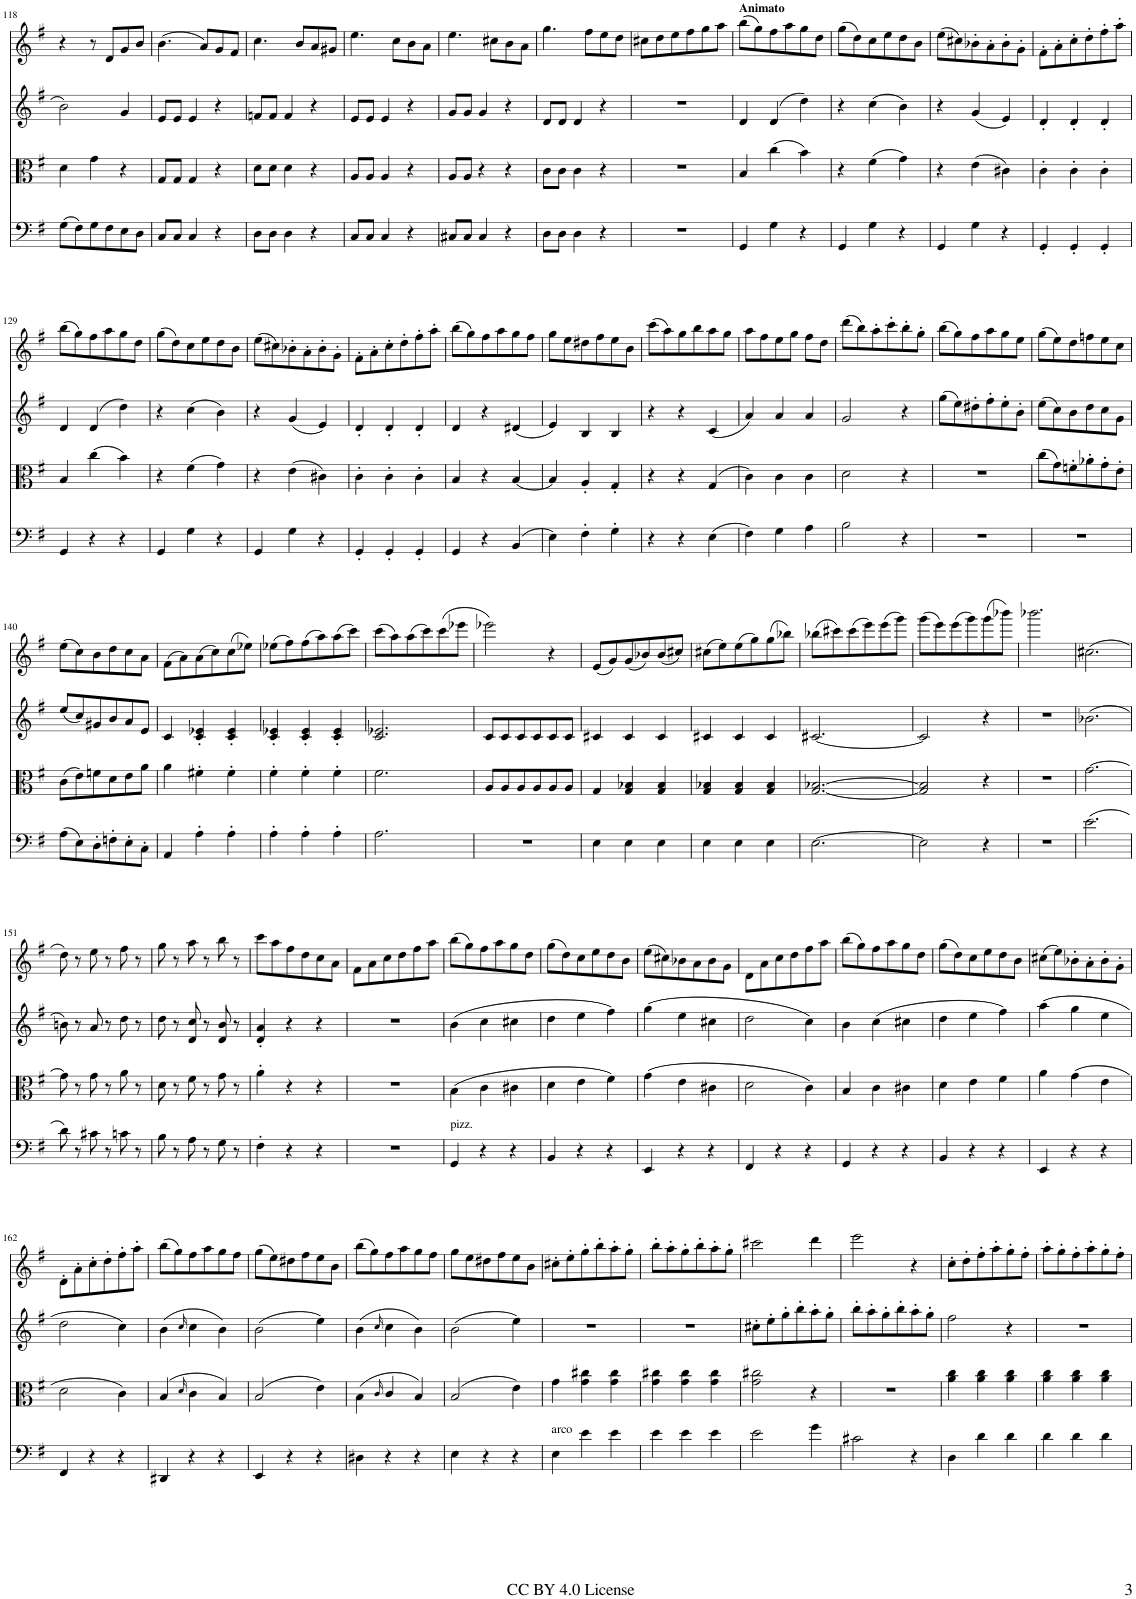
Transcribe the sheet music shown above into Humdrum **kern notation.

**kern	**kern	**kern	**kern
*part4	*part3	*part2	*part1
*staff4	*staff3	*staff2	*staff1
*I"Cello	*I"Viola	*I"Violin II	*I"Violin I
*	*I'Vla	*I'Vln	*I'Vln
!!LO:PB:g=z
*clefF4	*clefC3	*clefG2	*clefG2
*k[f#]	*k[f#]	*k[f#]	*k[f#]
*M3/4	*M3/4	*M3/4	*M3/4
=118	=118	=118	=118
(8G\L	4d\	2b\	4r
8F#\)	.	.	.
8G\	4g\	.	8r
8F#\	.	.	8d/L
8E\	4r	4g/	8g/
8D\J	.	.	8b/J
=119	=119	=119	=119
8C/L	8G/L	8e/L	(4.b\
8C/J	8G/J	8e/J	.
4C/	4G/	4e/	.
.	.	.	8a/L)
4r	4r	4r	8g/
.	.	.	8f#/J
=120	=120	=120	=120
8D\L	8d\L	8fn/L	4.cc\
8D\J	8d\J	8f/J	.
4D\	4d\	4f/	.
.	.	.	8b/L
4r	4r	4r	8a/
.	.	.	8g#X/J
=121	=121	=121	=121
8C/L	8A/L	8e/L	4.ee\
8C/J	8A/J	8e/J	.
4C/	4A/	4e/	.
.	.	.	8cc\L
4r	4r	4r	8b\
.	.	.	8a\J
=122	=122	=122	=122
8C#X/L	8A/L	8g/L	4.ee\
8C#/J	8A/J	8g/J	.
4C#/	4r	4g/	.
.	.	.	8cc#X\L
4r	4r	4r	8b\
.	.	.	8a\J
=123	=123	=123	=123
8D\L	8c\L	8d/L	4.gg\
8D\J	8c\J	8d/J	.
4D\	4c\	4d/	.
.	.	.	8ff#\L
4r	4r	4r	8ee\
.	.	.	8dd\J
=124	=124	=124	=124
2.r	2.r	2.r	8cc#X\L
.	.	.	8dd\
.	.	.	8ee\
.	.	.	8ff#\
.	.	.	8gg\
.	.	.	8aa\J
=125	=125	=125	=125
!	!	!	!LO:TX:a:B:t=Animato
4GG/	4B/	4d/	(8bb\L
.	.	.	8gg\)
4G\	(4cc\	(4d/	8ff#\
.	.	.	8aa\
4r	4b\)	4dd\)	8gg\
.	.	.	8dd\J
=126	=126	=126	=126
4GG/	4r	4r	(8gg\L
.	.	.	8dd\)
4G\	(4f#\	(4cc\	8cc\
.	.	.	8ee\
4r	4g\)	4b\)	8dd\
.	.	.	8b\J
=127	=127	=127	=127
4GG/	4r	4r	(8ee\L
.	.	.	8cc#X\)
4G\	(4e\	(4g/	8b-X'\
.	.	.	8a'\
4r	4c#X\)	4e/)	8b-'\
.	.	.	8g'\J
=128	=128	=128	=128
4GG'/	4c'\	4d'/	8f#'\L
.	.	.	8a'\
4GG'/	4c'\	4d'/	8cc'\
.	.	.	8dd'\
4GG'/	4c'\	4d'/	8ff#'\
.	.	.	8aa'\J
!!LO:LB:g=z
=129	=129	=129	=129
4GG/	4B/	4d/	(8bb\L
.	.	.	8gg\)
4r	(4cc\	(4d/	8ff#\
.	.	.	8aa\
4r	4b\)	4dd\)	8gg\
.	.	.	8dd\J
=130	=130	=130	=130
4GG/	4r	4r	(8gg\L
.	.	.	8dd\)
4G\	(4f#\	(4cc\	8cc\
.	.	.	8ee\
4r	4g\)	4b\)	8dd\
.	.	.	8b\J
=131	=131	=131	=131
4GG/	4r	4r	(8ee\L
.	.	.	8cc#X\)
4G\	(4e\	(4g/	8b-X'\
.	.	.	8a'\
4r	4c#X\)	4e/)	8b-'\
.	.	.	8g'\J
=132	=132	=132	=132
4GG'/	4c'\	4d'/	8f#'\L
.	.	.	8a'\
4GG'/	4c'\	4d'/	8cc'\
.	.	.	8dd'\
4GG'/	4c'\	4d'/	8ff#'\
.	.	.	8aa'\J
=133	=133	=133	=133
4GG/	4B/	4d/	(8bb\L
.	.	.	8gg\)
4r	4r	4r	8ff#\
.	.	.	8aa\
(4BB/	[4B/	(4d#X/	8gg\
.	.	.	8ff#\J
=134	=134	=134	=134
4E\)	4B/]	4e/)	8gg\L
.	.	.	8ee\
4F#'\	4A'/	4B/	8dd#X\
.	.	.	8ff#\
4G'\	4G'/	4B/	8ee\
.	.	.	8b\J
=135	=135	=135	=135
4r	4r	4r	(8ccc\L
.	.	.	8aa\)
4r	4r	4r	8gg\
.	.	.	8bb\
(4E\	(4G/	(4c/	8aa\
.	.	.	8gg\J
=136	=136	=136	=136
4F#\)	4c\)	4a/)	8aa\L
.	.	.	8ff#\
4G\	4c\	4a/	8ee\
.	.	.	8gg\J
4A\	4c\	4a/	8ff#\L
.	.	.	8dd\J
=137	=137	=137	=137
2B\	2d\	2g/	(8ddd\L
.	.	.	8bb\)
.	.	.	8aa'\
.	.	.	8ccc'\
4r	4r	4r	8bb'\
.	.	.	8gg'\J
=138	=138	=138	=138
2.r	2.r	(8gg\L	(8bb\L
.	.	8ee\)	8gg\)
.	.	8dd#X'\	8ff#\
.	.	8ff#'\	8aa\
.	.	8ee'\	8gg\
.	.	8b'\J	8ee\J
=139	=139	=139	=139
2.r	(8cc\L	(8ee\L	(8gg\L
.	8g\)	8cc\)	8ee\)
.	8fn'\	8b\	8dd\
.	8a-X'\	8dd\	8ffn\
.	8g'\	8cc\	8ee\
.	8e'\J	8g\J	8cc\J
!!LO:LB:g=z
=140	=140	=140	=140
(8A\L	(8c\L	(8ee/L	(8ee\L
8E\)	8e\)	8cc/)	8cc\)
8D'\	8fn\	8g#X/	8b\
8Fn'\	8d\	8b/	8dd\
8E'\	8e\	8a/	8cc\
8C'\J	8a\J	8e/J	8a\J
=141	=141	=141	=141
4AA/	4a\	4c/	(8f#\L
.	.	.	8a\)
4A'\	4f#X'\	4c/' 4e-X/'	(8a\
.	.	.	8cc\)
4A'\	4f#'\	4c/' 4e-/'	(8cc\
.	.	.	8ee-X\J)
=142	=142	=142	=142
4A'\	4f#'\	4c/' 4e-X/'	(8ee-X\L
.	.	.	8ff#\)
4A'\	4f#'\	4c/' 4e-/'	(8ff#\
.	.	.	8aa\)
4A'\	4f#'\	4c/' 4e-/'	(8aa\
.	.	.	8ccc\J)
=143	=143	=143	=143
2.A\	2.f#\	2.c/ 2.e-X/	(8ccc\L
.	.	.	8aa\)
.	.	.	(8aa\
.	.	.	8ccc\)
.	.	.	(8ccc\
.	.	.	8eee-X\J
=144	=144	=144	=144
2.r	8A/L	8c/L	2eee-X\)
.	8A/	8c/	.
.	8A/	8c/	.
.	8A/	8c/	.
.	8A/	8c/	4r
.	8A/J	8c/J	.
=145	=145	=145	=145
4E\	4G/	4c#X/	(8e/L
.	.	.	8g/)
4E\	4G/ 4B-X/	4c#/	(8g/
.	.	.	8b-X/)
4E\	4G/ 4B-/	4c#/	(8b-/
.	.	.	8cc#X/J)
=146	=146	=146	=146
4E\	4G/ 4B-X/	4c#X/	(8cc#X\L
.	.	.	8ee\)
4E\	4G/ 4B-/	4c#/	(8ee\
.	.	.	8gg\)
4E\	4G/ 4B-/	4c#/	(8gg\
.	.	.	8bb-X\J)
=147	=147	=147	=147
[2.E\	[2.G/ [2.B-X/	[2.c#X/	(8bb-X\L
.	.	.	8ccc#X\)
.	.	.	(8ccc#\
.	.	.	8eee\)
.	.	.	(8eee\
.	.	.	8ggg\J)
=148	=148	=148	=148
2E\]	2G/] 2B-/]	2c#/]	(8ggg\L
.	.	.	8eee\)
.	.	.	(8eee\
.	.	.	8ggg\)
4r	4r	4r	(8ggg\
.	.	.	8bbb-X\J)
=149	=149	=149	=149
2.r	2.r	2.r	2.bbb-X\
=150	=150	=150	=150
(2.e\	[2.g\	(2.b-X\	(2.cc#X\
!!LO:LB:g=z
=151	=151	=151	=151
8d\)	8g\]	8bn\)	8dd\)
8r	8r	8r	8r
8c#X\	8g\	8a/	8ee\
8r	8r	8r	8r
8cn\	8a\	8dd\	8ff#\
8r	8r	8r	8r
=152	=152	=152	=152
8B\	8d\	8dd\	8gg\
8r	8r	8r	8r
8A\	8f#\	8d/ 8cc/	8aa\
8r	8r	8r	8r
8G\	8g\	8d/ 8b/	8bb\
8r	8r	8r	8r
=153	=153	=153	=153
4F#'\	4a'\	4d/' 4a/'	8ccc\L
.	.	.	8aa\
4r	4r	4r	8ff#\
.	.	.	8dd\
4r	4r	4r	8cc\
.	.	.	8a\J
=154	=154	=154	=154
2.r	2.r	2.r	8f#\L
.	.	.	8a\
.	.	.	8cc\
.	.	.	8dd\
.	.	.	8ff#\
.	.	.	8aa\J
=155	=155	=155	=155
!LO:TX:a:t=pizz.	!	!	!
4GG/	(4B\	(4b\	(8bb\L
.	.	.	8gg\)
4r	4c\	4cc\	8ff#\
.	.	.	8aa\
4r	4c#X\	4cc#X\	8gg\
.	.	.	8dd\J
=156	=156	=156	=156
4BB/	4d\	4dd\	(8gg\L
.	.	.	8dd\)
4r	4e\	4ee\	8cc\
.	.	.	8ee\
4r	4f#\)	4ff#\)	8dd\
.	.	.	8b\J
=157	=157	=157	=157
4EE/	(4g\	(4gg\	(8ee\L
.	.	.	8cc#X\)
4r	4e\	4ee\	8b-X\
.	.	.	8a\
4r	4c#X\	4cc#X\	8b-\
.	.	.	8g\J
=158	=158	=158	=158
4FF#/	2d\	2dd\	8d\L
.	.	.	8a\
4r	.	.	8cc\
.	.	.	8dd\
4r	4c\)	4cc\)	8ff#\
.	.	.	8aa\J
=159	=159	=159	=159
4GG/	4B/	4b\	(8bb\L
.	.	.	8gg\)
4r	4c\	(4cc\	8ff#\
.	.	.	8aa\
4r	4c#X\	4cc#X\	8gg\
.	.	.	8dd\J
=160	=160	=160	=160
4BB/	4d\	4dd\	(8gg\L
.	.	.	8dd\)
4r	4e\	4ee\	8cc\
.	.	.	8ee\
4r	4f#\	4ff#\)	8dd\
.	.	.	8b\J
=161	=161	=161	=161
4EE/	4a\	(4aa\	(8cc#X\L
.	.	.	8ee\)
4r	(4g\	4gg\	8b-X'\
.	.	.	8a'\
4r	4e\	4ee\	8b-'\
.	.	.	8g'\J
!!LO:LB:g=z
=162	=162	=162	=162
4FF#/	2d\	2dd\	8d'\L
.	.	.	8a'\
4r	.	.	8cc'\
.	.	.	8dd'\
4r	4c\)	4cc\)	8ff#'\
.	.	.	8aa'\J
=163	=163	=163	=163
4DD#X/	(4B/	(4b\	(8bb\L
.	.	.	8gg\)
.	16qd/	16qcc/	.
4r	4c\	4cc\	8ff#\
.	.	.	8aa\
4r	4B/)	4b\)	8gg\
.	.	.	8ff#\J
=164	=164	=164	=164
4EE/	(2B/	(2b\	(8gg\L
.	.	.	8ee\)
4r	.	.	8dd#X\
.	.	.	8ff#\
4r	4e\)	4ee\)	8ee\
.	.	.	8b\J
=165	=165	=165	=165
4D#X\	(4B\	(4b\	(8bb\L
.	.	.	8gg\)
.	16qc/	16qcc/	.
4r	4c/	4cc\	8ff#\
.	.	.	8aa\
4r	4B/)	4b\)	8gg\
.	.	.	8ff#\J
=166	=166	=166	=166
4E\	(2B/	(2b\	8gg\L
.	.	.	8ee\
4r	.	.	8dd#X\
.	.	.	8ff#\
4r	4e\)	4ee\)	8ee\
.	.	.	8b\J
=167	=167	=167	=167
!LO:TX:a:t=arco	!	!	!
4E\	4g\	2.r	8cc#X'\L
.	.	.	8ee'\
4e\	4g\ 4cc#X\	.	8gg'\
.	.	.	8bb'\
4e\	4g\ 4cc#\	.	8aa'\
.	.	.	8gg'\J
=168	=168	=168	=168
4e\	4g\ 4cc#X\	2.r	8bb'\L
.	.	.	8aa'\
4e\	4g\ 4cc#\	.	8gg'\
.	.	.	8bb'\
4e\	4g\ 4cc#\	.	8aa'\
.	.	.	8gg'\J
=169	=169	=169	=169
2e\	2g\ 2cc#X\	8cc#X'\L	2ccc#X\
.	.	8ee'\	.
.	.	8gg'\	.
.	.	8bb'\	.
4g\	4r	8aa'\	4ddd\
.	.	8gg'\J	.
=170	=170	=170	=170
2c#X\	2.r	8bb'\L	2eee\
.	.	8aa'\	.
.	.	8gg'\	.
.	.	8bb'\	.
4r	.	8aa'\	4r
.	.	8gg'\J	.
=171	=171	=171	=171
4D\	4a\ 4cc\	2ff#\	8cc'\L
.	.	.	8dd'\
4d\	4a\ 4cc\	.	8ff#'\
.	.	.	8aa'\
4d\	4a\ 4cc\	4r	8gg'\
.	.	.	8ff#'\J
=172	=172	=172	=172
4d\	4a\ 4cc\	2.r	8aa'\L
.	.	.	8gg'\
4d\	4a\ 4cc\	.	8ff#'\
.	.	.	8aa'\
4d\	4a\ 4cc\	.	8gg'\
.	.	.	8ff#'\J
=	=	=	=
*-	*-	*-	*-
